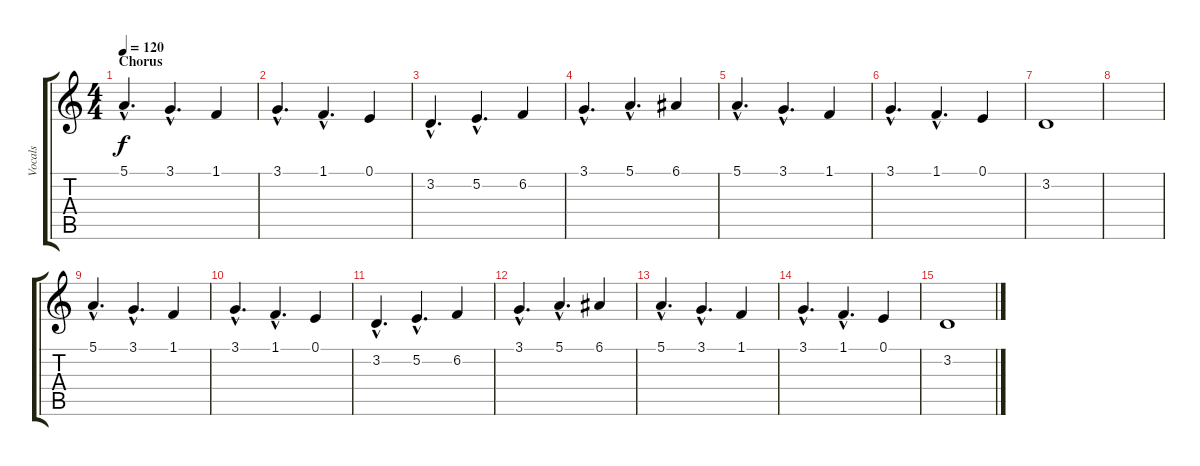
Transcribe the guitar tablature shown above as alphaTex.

\track ("Vocals" "Vocals") {instrument sopranosax}
\staff {score tabs}
\tuning (E4 B3 G3 D3 A2 E2) {hide}
\ts (4 4)
\section ("" "Chorus")
\tempo 120
\clef g2
\ks c
5.1{hac}.4{d dy f} 3.1{hac}.4{d} 1.1.4 |
3.1{hac}.4{d} 1.1{hac}.4{d} 0.1.4 |
3.2{hac}.4{d} 5.2{hac}.4{d} 6.2.4 |
3.1{hac}.4{d} 5.1{hac}.4{d} 6.1.4 |
5.1{hac}.4{d} 3.1{hac}.4{d} 1.1.4 |
3.1{hac}.4{d} 1.1{hac}.4{d} 0.1.4 |
3.2.1 |
|
5.1{hac}.4{d} 3.1{hac}.4{d} 1.1.4 |
3.1{hac}.4{d} 1.1{hac}.4{d} 0.1.4 |
3.2{hac}.4{d} 5.2{hac}.4{d} 6.2.4 |
3.1{hac}.4{d} 5.1{hac}.4{d} 6.1.4 |
5.1{hac}.4{d} 3.1{hac}.4{d} 1.1.4 |
3.1{hac}.4{d} 1.1{hac}.4{d} 0.1.4 |
3.2.1
